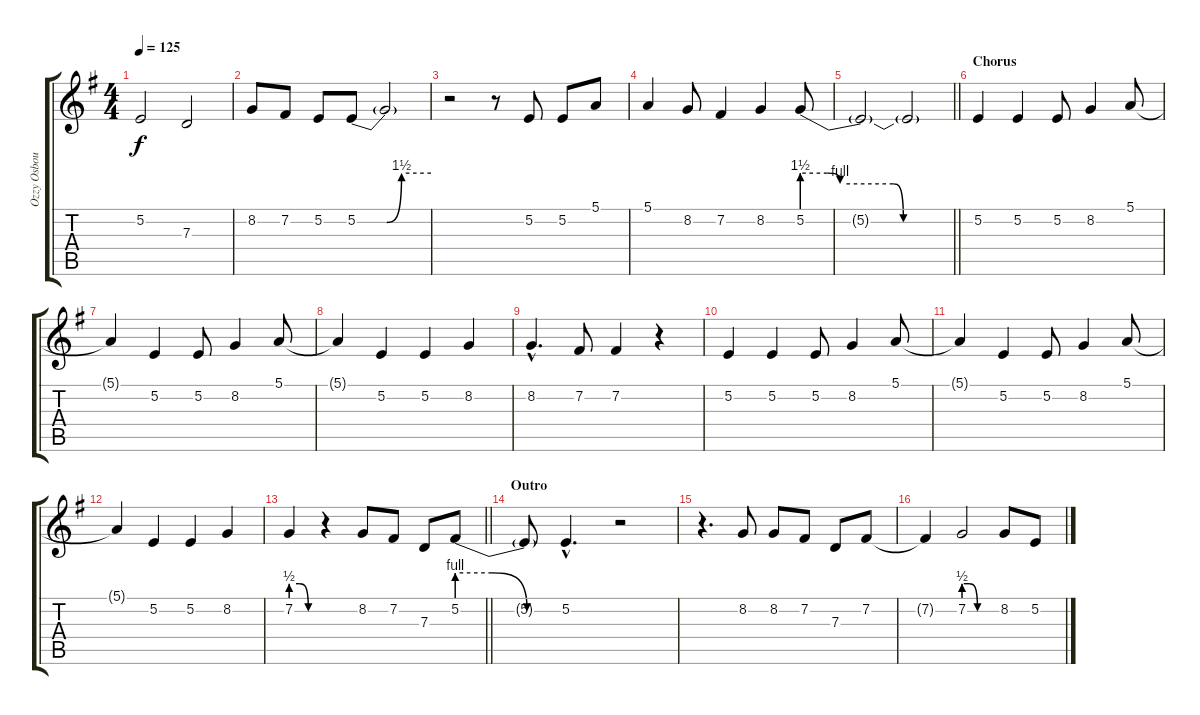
\track ("Ozzy Osbourne " "Ozzy Osbou") {instrument lead2sawtooth}
\staff {score tabs}
\tuning (E4 B3 G3 D3 A2 E2) {hide}
\ts (4 4)
\tempo 125
\clef g2
\ks eminor
5.2{t}.2{dy f} 7.3.2 |
8.2.8 7.2.8 5.2.8 5.2{be (custom 0 0 24 0 36 6 60 6)}.8 5.2{t}.2 |
r.2 r.8 5.2.8 5.2.8 5.1.8 |
5.1.4 8.2.8 7.2.4 8.2.4 5.2{be (custom 0 6 10 6 15 4 36 4 40 0 60 0)}.8 |
\barLineRight lightlight
5.2{t}.2 5.2{t}.2 |
\section ("" "Chorus")
5.2.4 5.2.4 5.2.8 8.2.4 5.1.8 |
5.1{t}.4 5.2.4 5.2.8 8.2.4 5.1.8 |
5.1{t}.4 5.2.4 5.2.4 8.2.4 |
8.2{hac}.4{d} 7.2.8 7.2.4 r.4 |
5.2.4 5.2.4 5.2.8 8.2.4 5.1.8 |
5.1{t}.4 5.2.4 5.2.8 8.2.4 5.1.8 |
5.1{t}.4 5.2.4 5.2.4 8.2.4 |
\barLineRight lightlight
7.2{be (custom 0 2 20 2 40 0 60 0)}.4 r.4 8.2.8 7.2.8 7.3.8 5.2{be (custom 0 4 20 4 40 0 60 0)}.8 |
\section ("" "Outro")
5.2{t}.8 5.2{hac}.4{d} r.2 |
r.4{d} 8.2.8 8.2.8 7.2.8 7.3.8 7.2.8 |
7.2{t}.4 7.2{be (custom 0 2 10 2 25 0 40 0 60 0)}.2 8.2.8 5.2.8
